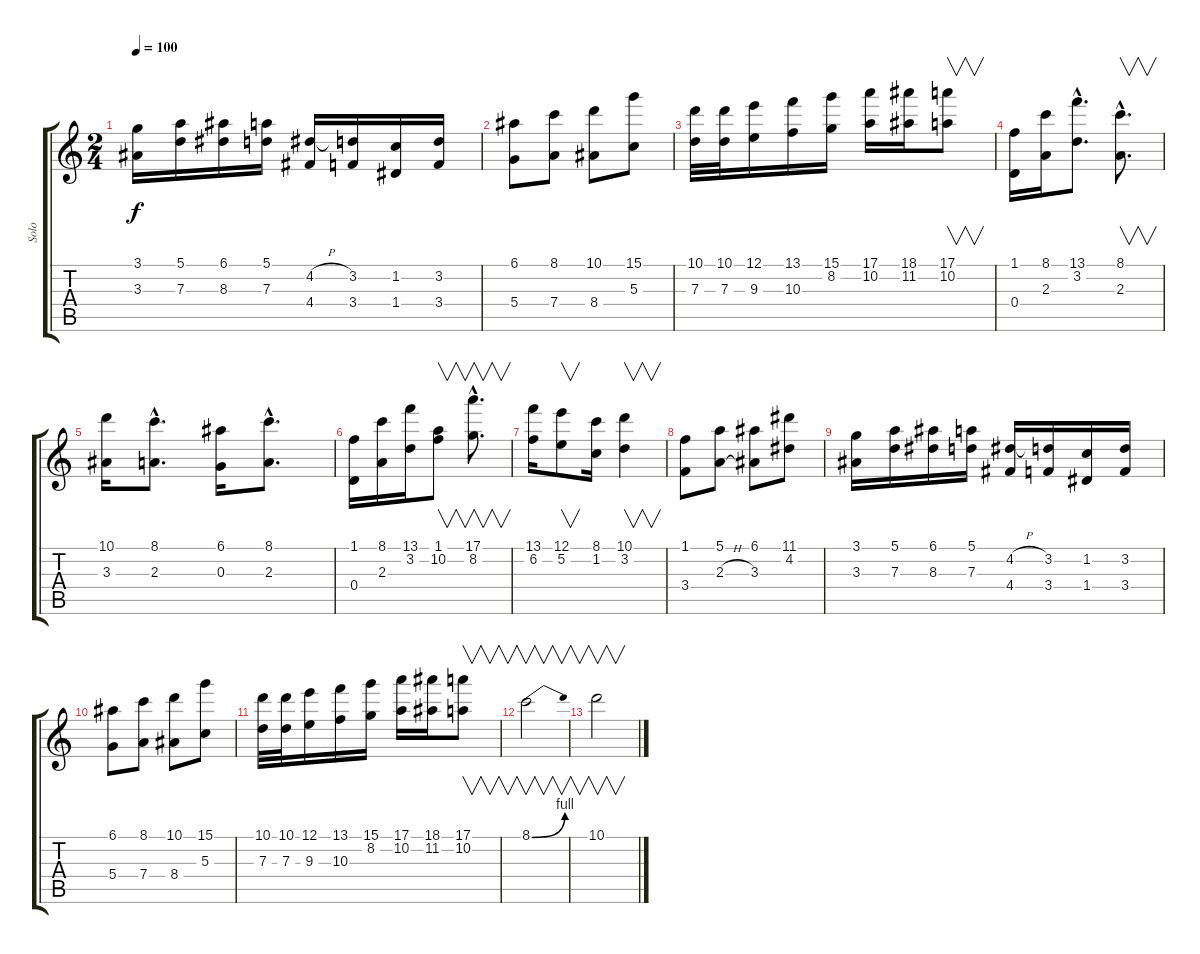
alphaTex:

\track ("Solo" "Solo") {instrument distortionguitar}
\staff {score tabs}
\tuning (E4 B3 G3 D3 A2 D2) {hide}
\ts (2 4)
\tempo 100
\clef g2
\ks c
(3.1 3.3).16{dy f} (5.1 7.3).16 (6.1 8.3).16 (5.1 7.3).16 (4.2{h} 4.4).16 (3.2 3.4).16 (1.2 1.4).16 (3.2 3.4).16 |
(6.1 5.4).8 (8.1 7.4).8 (10.1 8.4).8 (15.1 5.3).8 |
(10.1 7.3).32 (10.1 7.3).32 (12.1 9.3).16 (13.1 10.3).16 (15.1 8.2).16 (17.1 10.2).16 (18.1 11.2).16 (17.1 10.2).8{v} |
(1.1 0.4).16 (8.1 2.3).16 (13.1{hac} 3.2{hac}).8{d} (8.1{hac} 2.3{hac}).8{v d} |
(10.1 3.3).16 (8.1{hac} 2.3{hac}).8{d} (6.1 0.3).16 (8.1{hac} 2.3{hac}).8{d} |
(1.1 0.4).16 (8.1 2.3).16 (13.1 3.2).16 (1.1 10.2).8{v} (17.1{hac} 8.2{hac}).8{v d} |
(13.1 6.2).16 (12.1 5.2).8{v} (8.1 1.2).16 (10.1 3.2).4{v} |
(1.1 3.4).8 (5.1 2.3{h}).8 (6.1 3.3).8 (11.1 4.2).8 |
(3.1 3.3).16 (5.1 7.3).16 (6.1 8.3).16 (5.1 7.3).16 (4.2{h} 4.4).16 (3.2 3.4).16 (1.2 1.4).16 (3.2 3.4).16 |
(6.1 5.4).8 (8.1 7.4).8 (10.1 8.4).8 (15.1 5.3).8 |
(10.1 7.3).32 (10.1 7.3).32 (12.1 9.3).16 (13.1 10.3).16 (15.1 8.2).16 (17.1 10.2).16 (18.1 11.2).16 (17.1 10.2).8{v} |
8.1{be (bend 0 0 60 4)}.2{v} |
10.1.2{v}
